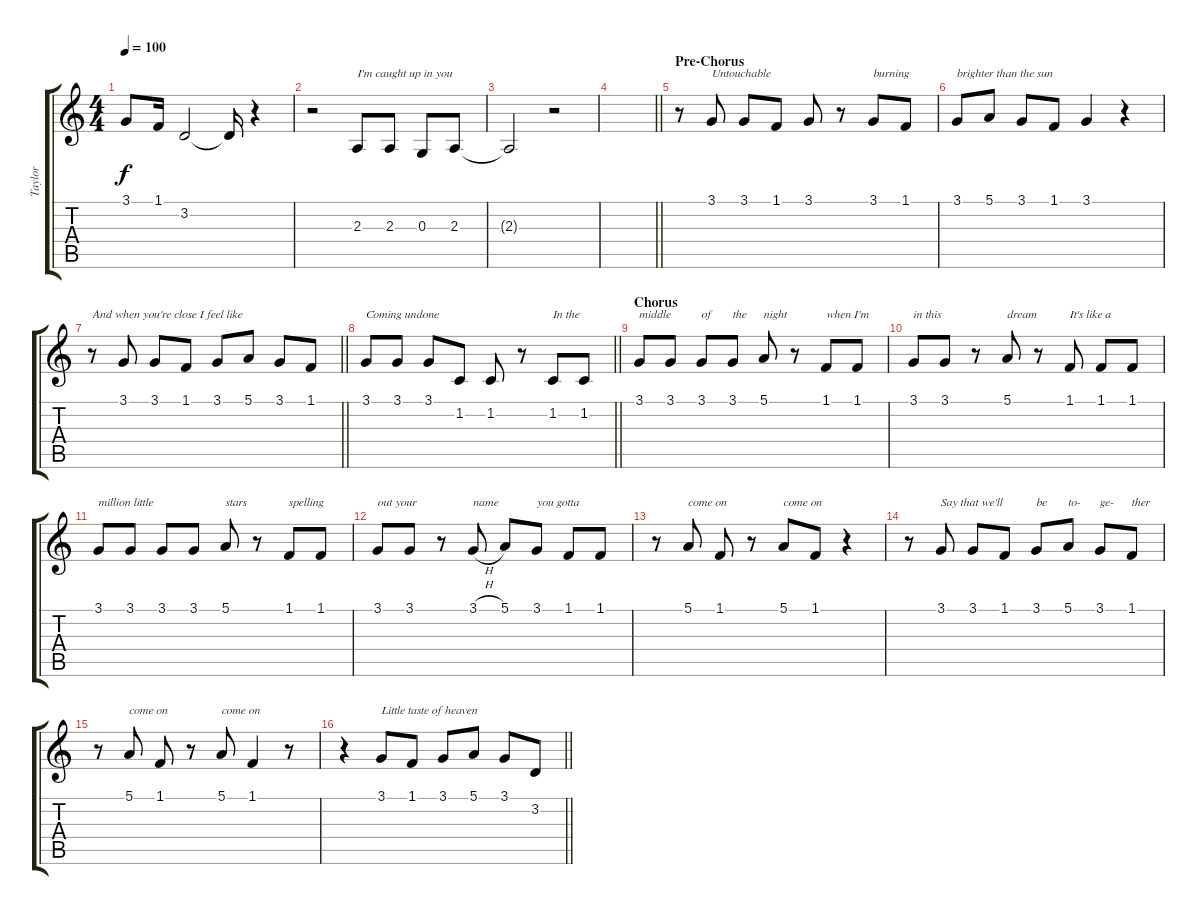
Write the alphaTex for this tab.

\track ("Taylor" "Taylor") {instrument clarinet}
\staff {score tabs}
\tuning (E4 B3 G3 D3 A2 E2) {hide}
\ts (4 4)
\tempo 100
\clef g2
\ks c
3.1{t}.8{dy f} 1.1.16 3.2.2 3.2{t}.16 r.4 |
r.2 2.3.8{txt "I'm caught up in you"} 2.3.8 0.3.8 2.3.8 |
2.3{t}.2 r.2 |
\barLineRight lightlight
|
\section ("" "Pre-Chorus")
r.8 3.1.8{txt "Untouchable"} 3.1.8 1.1.8 3.1.8 r.8 3.1.8{txt "burning"} 1.1.8 |
3.1.8{txt "brighter than the sun"} 5.1.8 3.1.8 1.1.8 3.1.4 r.4 |
\barLineRight lightlight
r.8{txt "And when you're close I feel like"} 3.1.8 3.1.8 1.1.8 3.1.8 5.1.8 3.1.8 1.1.8 |
\barLineRight lightlight
3.1.8{txt "Coming undone"} 3.1.8 3.1.8 1.2.8 1.2.8 r.8 1.2.8{txt "In the"} 1.2.8 |
\section ("" "Chorus")
3.1.8{txt "middle"} 3.1.8 3.1.8{txt "of"} 3.1.8{txt "the"} 5.1.8{txt "night"} r.8 1.1.8{txt "when I'm"} 1.1.8 |
3.1.8{txt "in this"} 3.1.8 r.8 5.1.8{txt "dream"} r.8 1.1.8{txt "It's like a"} 1.1.8 1.1.8 |
3.1.8{txt "million little"} 3.1.8 3.1.8 3.1.8 5.1.8{txt "stars"} r.8 1.1.8{txt "spelling"} 1.1.8 |
3.1.8{txt "out your"} 3.1.8 r.8 3.1{h}.8{txt "name"} 5.1.8 3.1.8{txt "you gotta"} 1.1.8 1.1.8 |
r.8 5.1.8{txt "come on"} 1.1.8 r.8 5.1.8{txt "come on "} 1.1.8 r.4 |
r.8 3.1.8{txt "Say that we'll"} 3.1.8 1.1.8 3.1.8{txt "be"} 5.1.8{txt "to-"} 3.1.8{txt "ge-"} 1.1.8{txt "ther"} |
r.8 5.1.8{txt "come on"} 1.1.8 r.8 5.1.8{txt "come on"} 1.1.4 r.8 |
\barLineRight lightlight
r.4 3.1.8{txt "Little taste of heaven"} 1.1.8 3.1.8 5.1.8 3.1.8 3.2.8
